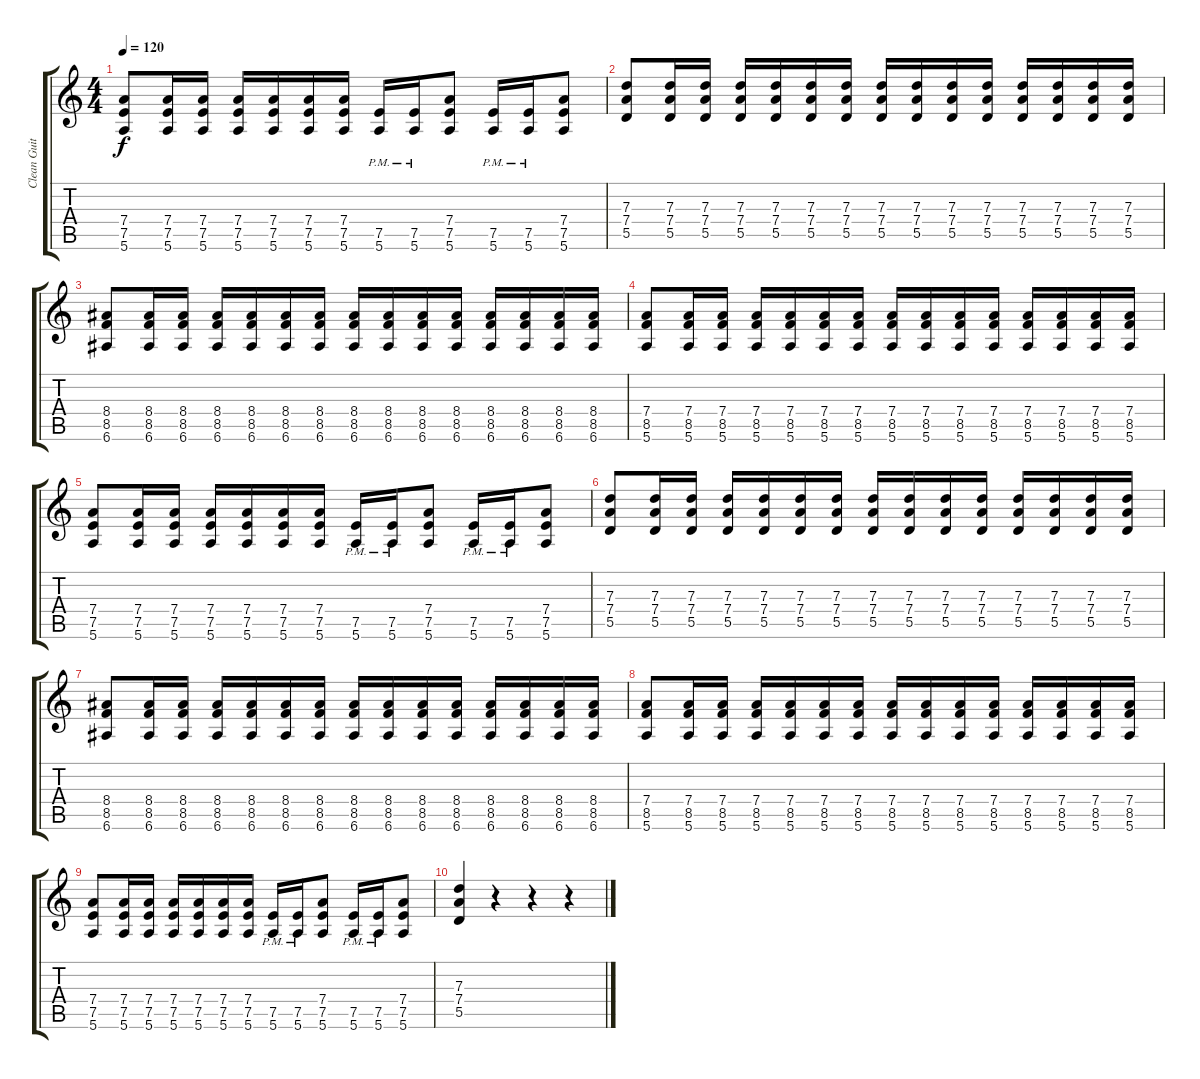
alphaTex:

\track ("Clean Guitar" "Clean Guit") {instrument acousticguitarsteel}
\staff {score tabs}
\tuning (E4 B3 G3 D3 A2 E2) {hide}
\ts (4 4)
\tempo 120
\clef g2
\ks c
(7.4 7.5 5.6).8{dy f} (7.4 7.5 5.6).16 (7.4 7.5 5.6).16 (7.4 7.5 5.6).16 (7.4 7.5 5.6).16 (7.4 7.5 5.6).16 (7.4 7.5 5.6).16 (7.5{pm} 5.6{pm}).16 (7.5{pm} 5.6{pm}).16 (7.4 7.5 5.6).8 (7.5{pm} 5.6{pm}).16 (7.5{pm} 5.6{pm}).16 (7.4 7.5 5.6).8 |
(7.3 7.4 5.5).8 (7.3 7.4 5.5).16 (7.3 7.4 5.5).16 (7.3 7.4 5.5).16 (7.3 7.4 5.5).16 (7.3 7.4 5.5).16 (7.3 7.4 5.5).16 (7.3 7.4 5.5).16 (7.3 7.4 5.5).16 (7.3 7.4 5.5).16 (7.3 7.4 5.5).16 (7.3 7.4 5.5).16 (7.3 7.4 5.5).16 (7.3 7.4 5.5).16 (7.3 7.4 5.5).16 |
(8.4 8.5 6.6).8 (8.4 8.5 6.6).16 (8.4 8.5 6.6).16 (8.4 8.5 6.6).16 (8.4 8.5 6.6).16 (8.4 8.5 6.6).16 (8.4 8.5 6.6).16 (8.4 8.5 6.6).16 (8.4 8.5 6.6).16 (8.4 8.5 6.6).16 (8.4 8.5 6.6).16 (8.4 8.5 6.6).16 (8.4 8.5 6.6).16 (8.4 8.5 6.6).16 (8.4 8.5 6.6).16 |
(7.4 8.5 5.6).8 (7.4 8.5 5.6).16 (7.4 8.5 5.6).16 (7.4 8.5 5.6).16 (7.4 8.5 5.6).16 (7.4 8.5 5.6).16 (7.4 8.5 5.6).16 (7.4 8.5 5.6).16 (7.4 8.5 5.6).16 (7.4 8.5 5.6).16 (7.4 8.5 5.6).16 (7.4 8.5 5.6).16 (7.4 8.5 5.6).16 (7.4 8.5 5.6).16 (7.4 8.5 5.6).16 |
(7.4 7.5 5.6).8 (7.4 7.5 5.6).16 (7.4 7.5 5.6).16 (7.4 7.5 5.6).16 (7.4 7.5 5.6).16 (7.4 7.5 5.6).16 (7.4 7.5 5.6).16 (7.5{pm} 5.6{pm}).16 (7.5{pm} 5.6{pm}).16 (7.4 7.5 5.6).8 (7.5{pm} 5.6{pm}).16 (7.5{pm} 5.6{pm}).16 (7.4 7.5 5.6).8 |
(7.3 7.4 5.5).8 (7.3 7.4 5.5).16 (7.3 7.4 5.5).16 (7.3 7.4 5.5).16 (7.3 7.4 5.5).16 (7.3 7.4 5.5).16 (7.3 7.4 5.5).16 (7.3 7.4 5.5).16 (7.3 7.4 5.5).16 (7.3 7.4 5.5).16 (7.3 7.4 5.5).16 (7.3 7.4 5.5).16 (7.3 7.4 5.5).16 (7.3 7.4 5.5).16 (7.3 7.4 5.5).16 |
(8.4 8.5 6.6).8 (8.4 8.5 6.6).16 (8.4 8.5 6.6).16 (8.4 8.5 6.6).16 (8.4 8.5 6.6).16 (8.4 8.5 6.6).16 (8.4 8.5 6.6).16 (8.4 8.5 6.6).16 (8.4 8.5 6.6).16 (8.4 8.5 6.6).16 (8.4 8.5 6.6).16 (8.4 8.5 6.6).16 (8.4 8.5 6.6).16 (8.4 8.5 6.6).16 (8.4 8.5 6.6).16 |
(7.4 8.5 5.6).8 (7.4 8.5 5.6).16 (7.4 8.5 5.6).16 (7.4 8.5 5.6).16 (7.4 8.5 5.6).16 (7.4 8.5 5.6).16 (7.4 8.5 5.6).16 (7.4 8.5 5.6).16 (7.4 8.5 5.6).16 (7.4 8.5 5.6).16 (7.4 8.5 5.6).16 (7.4 8.5 5.6).16 (7.4 8.5 5.6).16 (7.4 8.5 5.6).16 (7.4 8.5 5.6).16 |
(7.4 7.5 5.6).8 (7.4 7.5 5.6).16 (7.4 7.5 5.6).16 (7.4 7.5 5.6).16 (7.4 7.5 5.6).16 (7.4 7.5 5.6).16 (7.4 7.5 5.6).16 (7.5{pm} 5.6{pm}).16 (7.5{pm} 5.6{pm}).16 (7.4 7.5 5.6).8 (7.5{pm} 5.6{pm}).16 (7.5{pm} 5.6{pm}).16 (7.4 7.5 5.6).8 |
(7.3 7.4 5.5).4 r.4 r.4 r.4
